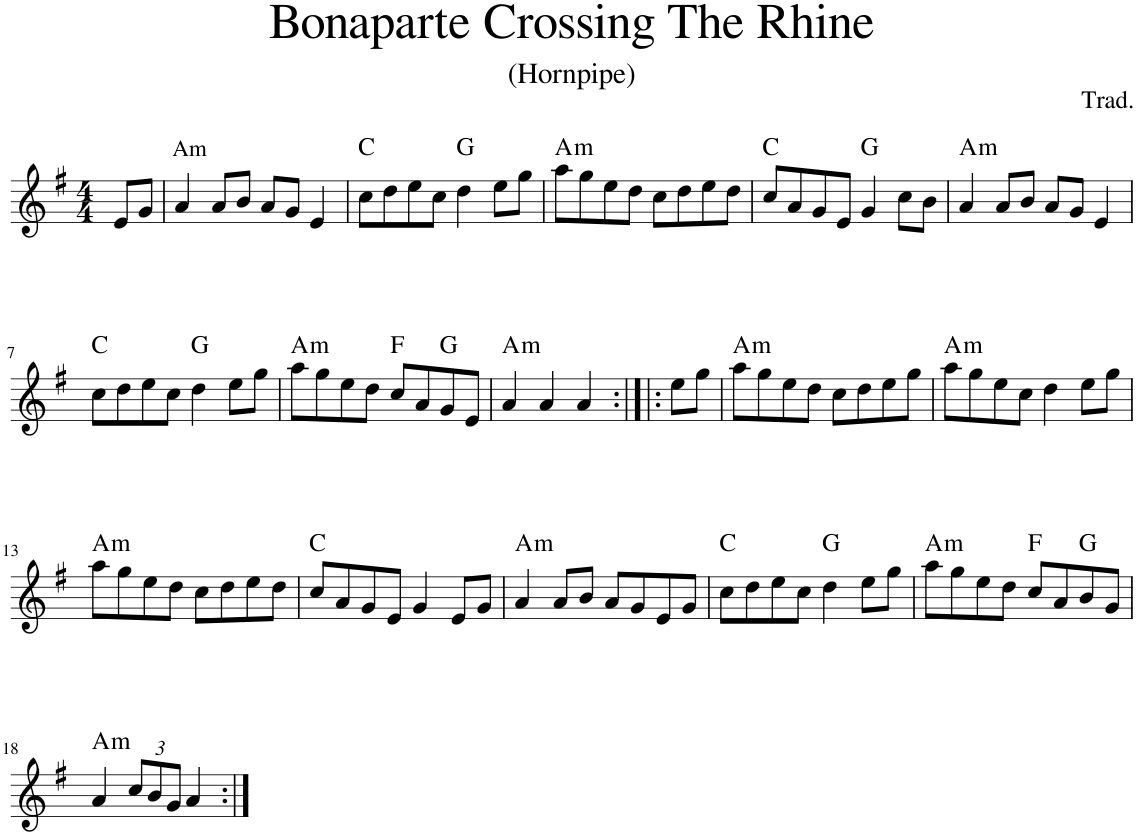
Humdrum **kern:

**kern	**text	**harte
*part1	*part1	*part1
*staff1	*staff1	*
*I"Piano	*	*
*I'Pno	*	*
*clefG2	*	*
*k[f#]	*	*
*M4/4	*	*
=1	=1	=1
8e/L	.	.
8g/J	.	.
=2	=2	=2
!	!LO:LY:a	!
4a/	Am	.
8a/L	.	.
8b/J	.	.
8a/L	.	.
8g/J	.	.
4e/	.	.
=3	=3	=3
8cc\L	.	C:maj
8dd\	.	.
8ee\	.	.
8cc\J	.	.
4dd\	.	G:maj
8ee\L	.	.
8gg\J	.	.
=4	=4	=4
!	!	!LO:H:kt=m
8aa\L	.	A:min
8gg\	.	.
8ee\	.	.
8dd\J	.	.
8cc\L	.	.
8dd\	.	.
8ee\	.	.
8dd\J	.	.
=5	=5	=5
8cc/L	.	C:maj
8a/	.	.
8g/	.	.
8e/J	.	.
4g/	.	G:maj
8cc\L	.	.
8b\J	.	.
=6	=6	=6
!	!	!LO:H:kt=m
4a/	.	A:min
8a/L	.	.
8b/J	.	.
8a/L	.	.
8g/J	.	.
4e/	.	.
!!LO:LB:g=z
=7	=7	=7
8cc\L	.	C:maj
8dd\	.	.
8ee\	.	.
8cc\J	.	.
4dd\	.	G:maj
8ee\L	.	.
8gg\J	.	.
=8	=8	=8
!	!	!LO:H:kt=m
8aa\L	.	A:min
8gg\	.	.
8ee\	.	.
8dd\J	.	.
8cc/L	.	F:maj
8a/	.	.
8g/	.	G:maj
8e/J	.	.
=9	=9	=9
!	!	!LO:H:kt=m
4a/	.	A:min
4a/	.	.
4a/	.	.
=10:|!|:	=10:|!|:	=10:|!|:
8ee\L	.	.
8gg\J	.	.
=11	=11	=11
!	!	!LO:H:kt=m
8aa\L	.	A:min
8gg\	.	.
8ee\	.	.
8dd\J	.	.
8cc\L	.	.
8dd\	.	.
8ee\	.	.
8gg\J	.	.
=12	=12	=12
!	!	!LO:H:kt=m
8aa\L	.	A:min
8gg\	.	.
8ee\	.	.
8cc\J	.	.
4dd\	.	.
8ee\L	.	.
8gg\J	.	.
!!LO:LB:g=z
=13	=13	=13
!	!	!LO:H:kt=m
8aa\L	.	A:min
8gg\	.	.
8ee\	.	.
8dd\J	.	.
8cc\L	.	.
8dd\	.	.
8ee\	.	.
8dd\J	.	.
=14	=14	=14
8cc/L	.	C:maj
8a/	.	.
8g/	.	.
8e/J	.	.
4g/	.	.
8e/L	.	.
8g/J	.	.
=15	=15	=15
!	!	!LO:H:kt=m
4a/	.	A:min
8a/L	.	.
8b/J	.	.
8a/L	.	.
8g/	.	.
8e/	.	.
8g/J	.	.
=16	=16	=16
8cc\L	.	C:maj
8dd\	.	.
8ee\	.	.
8cc\J	.	.
4dd\	.	G:maj
8ee\L	.	.
8gg\J	.	.
=17	=17	=17
!	!	!LO:H:kt=m
8aa\L	.	A:min
8gg\	.	.
8ee\	.	.
8dd\J	.	.
8cc/L	.	F:maj
8a/	.	.
8b/	.	G:maj
8g/J	.	.
!!LO:LB:g=z
=18	=18	=18
!	!	!LO:H:kt=m
4a/	.	A:min
*Xbrackettup	*	*
12cc/L	.	.
12b/	.	.
12g/J	.	.
4a/	.	.
=:|!	=:|!	=:|!
*-	*-	*-
